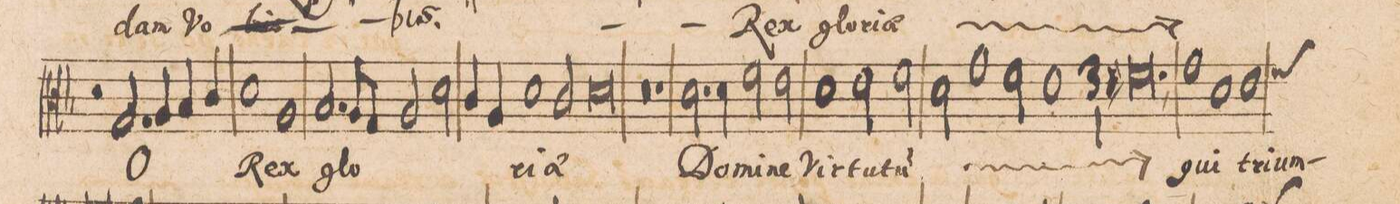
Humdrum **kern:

**kern	**text
*I"TENOR.	*
*clefC3	*
*k[b-]	*
*met(C|)	*
*M2/1	*
2r	.
2.G/	O
4A/	.
4B-/	.
4c/	.
=8-	=8-
1d	Rex
1A	.
=9-	=9-
2.B-/	glo-
8A/L	.
8G/J	.
2A/	.
2d\	.
=10-	=10-
4c/	.
4A/	.
1d	.
2c/	-ri-
=11-	=11-
0d	-ae
=12-	=12-
0r	.
=13-	=13-
1r	.
2.d\	Do-
4d\	-mi-
=14-	=14-
2f\	-ne
2e\	Vir-
1d	-tu-
=15-	=15-
2e\	-t(um)
*	*ij
2f\	Do-
2d\	-mi-
1g\	-ne
=16-	=16-
2f\	Vir-
1e	-tu-
=17-	=17-
*M3/1	*
0.f#X,	-tum
*	*Xij
=18-	=18-
1g	qui
1d	tri-
*custos:f	*
1e	-um-
=19-	=19-
*-	*-
